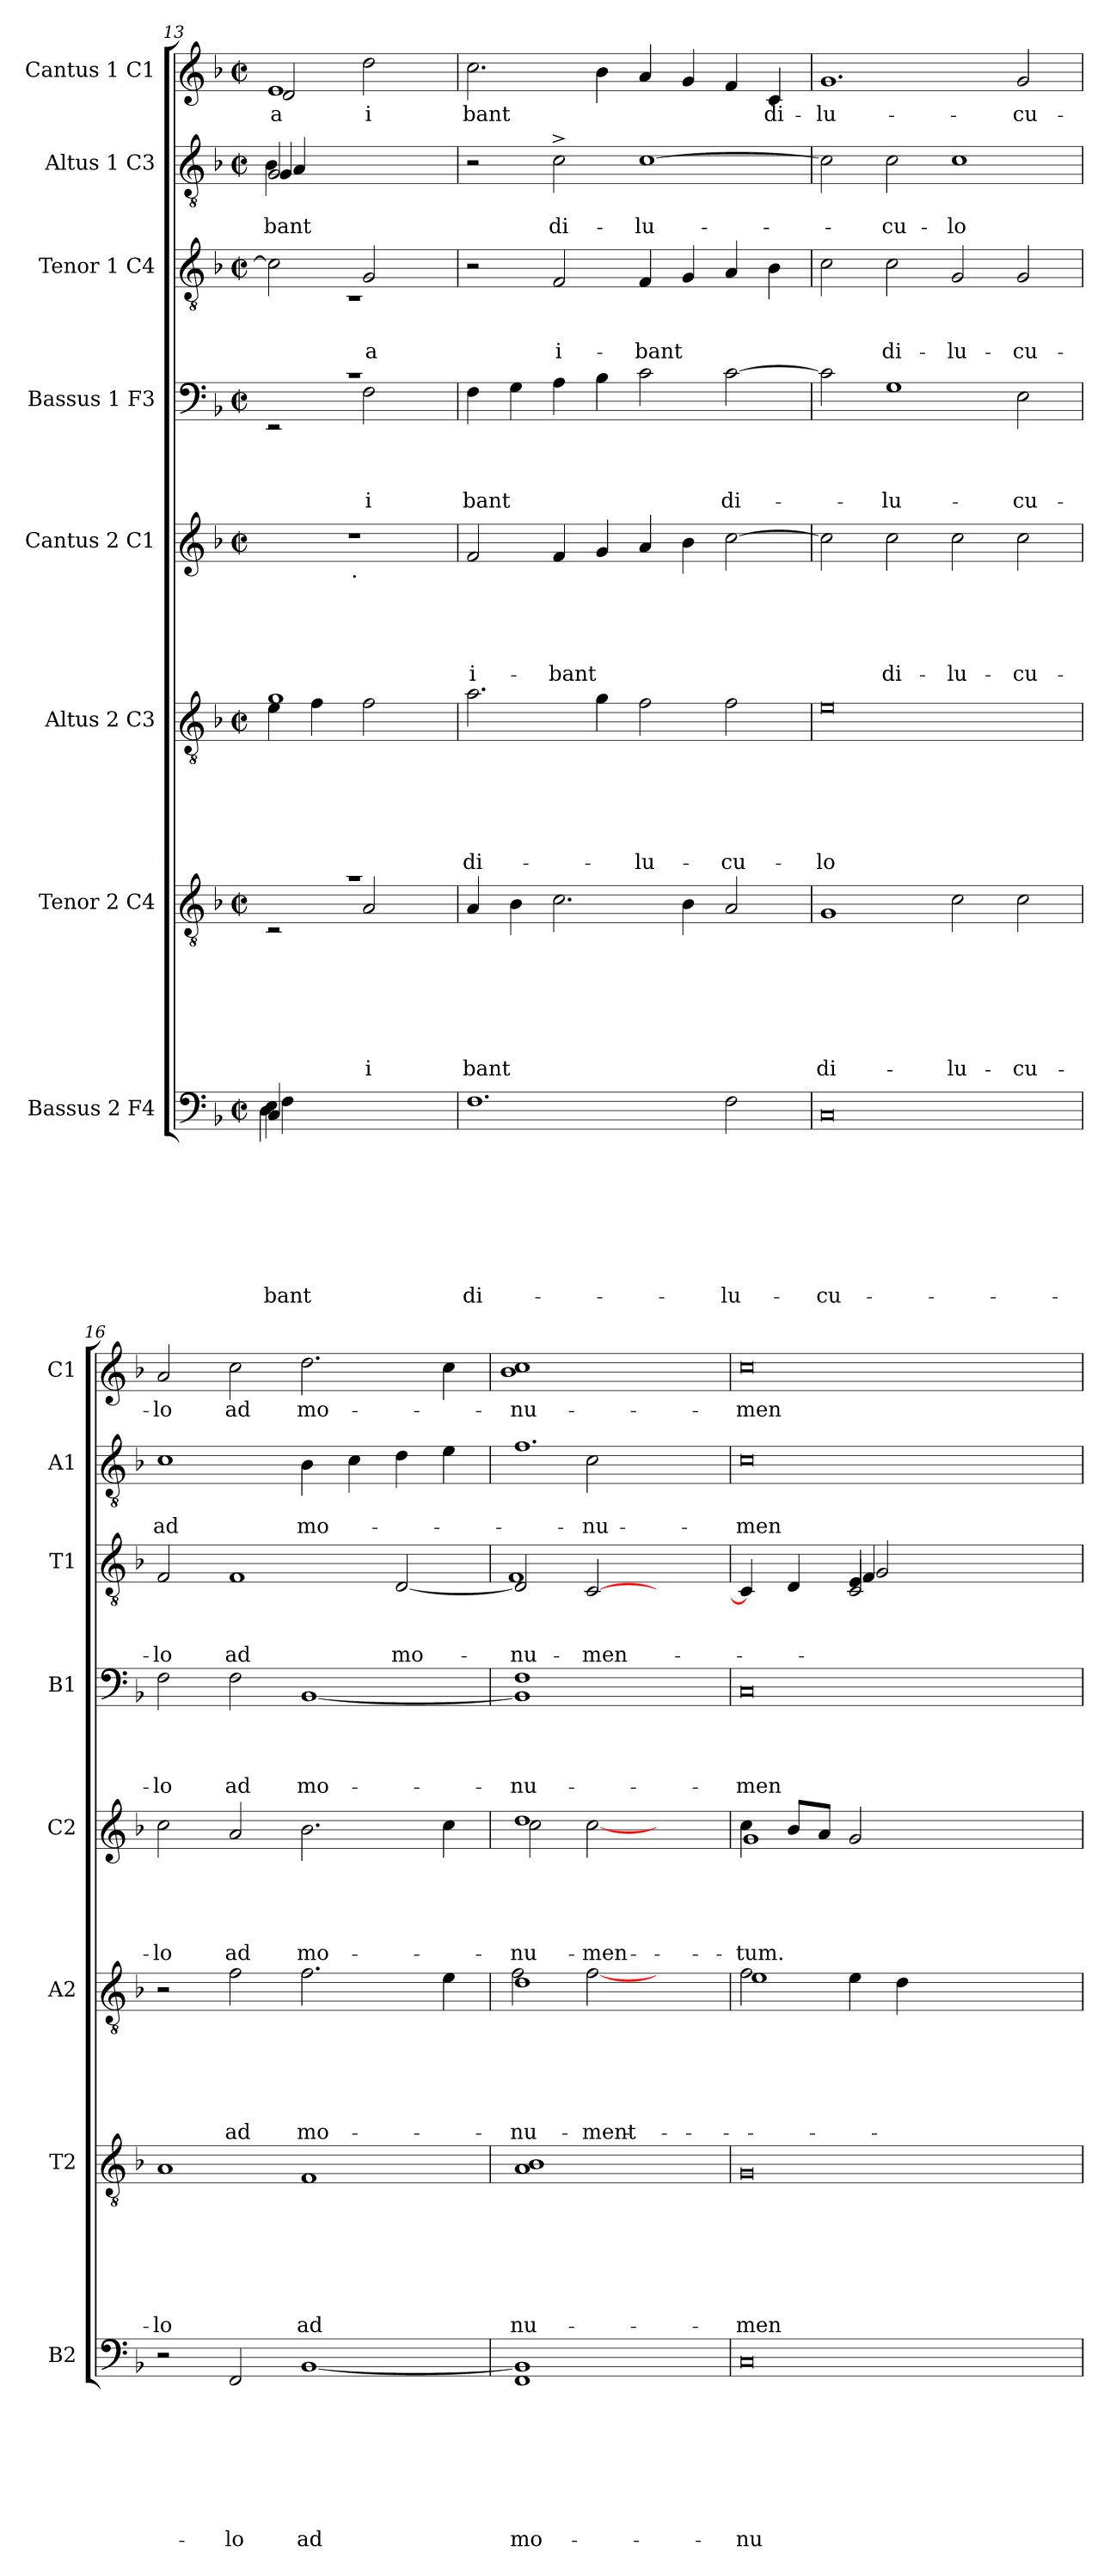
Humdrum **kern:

**kern	**text	**text	**text	**text	**text	**text	**text	**text	**kern	**text	**text	**text	**text	**text	**text	**text	**kern	**text	**text	**text	**text	**text	**text	**kern	**text	**text	**text	**text	**text	**kern	**text	**text	**text	**text	**kern	**text	**text	**text	**kern	**text	**text	**kern	**text
*part8	*part8	*part8	*part8	*part8	*part8	*part8	*part8	*part8	*part7	*part7	*part7	*part7	*part7	*part7	*part7	*part7	*part6	*part6	*part6	*part6	*part6	*part6	*part6	*part5	*part5	*part5	*part5	*part5	*part5	*part4	*part4	*part4	*part4	*part4	*part3	*part3	*part3	*part3	*part2	*part2	*part2	*part1	*part1
*staff8	*staff8	*staff8	*staff8	*staff8	*staff8	*staff8	*staff8	*staff8	*staff7	*staff7	*staff7	*staff7	*staff7	*staff7	*staff7	*staff7	*staff6	*staff6	*staff6	*staff6	*staff6	*staff6	*staff6	*staff5	*staff5	*staff5	*staff5	*staff5	*staff5	*staff4	*staff4	*staff4	*staff4	*staff4	*staff3	*staff3	*staff3	*staff3	*staff2	*staff2	*staff2	*staff1	*staff1
*I"Bassus 2 F4	*	*	*	*	*	*	*	*	*I"Tenor 2 C4	*	*	*	*	*	*	*	*I"Altus 2 C3	*	*	*	*	*	*	*I"Cantus 2 C1	*	*	*	*	*	*I"Bassus 1 F3	*	*	*	*	*I"Tenor 1 C4	*	*	*	*I"Altus 1 C3	*	*	*I"Cantus 1 C1	*
*I'B2	*	*	*	*	*	*	*	*	*I'T2	*	*	*	*	*	*	*	*I'A2	*	*	*	*	*	*	*I'C2	*	*	*	*	*	*I'B1	*	*	*	*	*I'T1	*	*	*	*I'A1	*	*	*I'C1	*
*clefF4	*	*	*	*	*	*	*	*	*clefGv2	*	*	*	*	*	*	*	*clefGv2	*	*	*	*	*	*	*clefG2	*	*	*	*	*	*clefF4	*	*	*	*	*clefGv2	*	*	*	*clefGv2	*	*	*clefG2	*
*k[b-]	*	*	*	*	*	*	*	*	*k[b-]	*	*	*	*	*	*	*	*k[b-]	*	*	*	*	*	*	*k[b-]	*	*	*	*	*	*k[b-]	*	*	*	*	*k[b-]	*	*	*	*k[b-]	*	*	*k[b-]	*
*F:	*	*	*	*	*	*	*	*	*F:	*	*	*	*	*	*	*	*F:	*	*	*	*	*	*	*F:	*	*	*	*	*	*F:	*	*	*	*	*F:	*	*	*	*F:	*	*	*F:	*
*M2/2	*	*	*	*	*	*	*	*	*M2/2	*	*	*	*	*	*	*	*M2/2	*	*	*	*	*	*	*M2/2	*	*	*	*	*	*M2/2	*	*	*	*	*M2/2	*	*	*	*M2/2	*	*	*M2/2	*
*met(c|)	*	*	*	*	*	*	*	*	*met(c|)	*	*	*	*	*	*	*	*met(c|)	*	*	*	*	*	*	*met(c|)	*	*	*	*	*	*met(c|)	*	*	*	*	*met(c|)	*	*	*	*met(c|)	*	*	*met(c|)	*
=13	=13	=13	=13	=13	=13	=13	=13	=13	=13	=13	=13	=13	=13	=13	=13	=13	=13	=13	=13	=13	=13	=13	=13	=13	=13	=13	=13	=13	=13	=13	=13	=13	=13	=13	=13	=13	=13	=13	=13	=13	=13	=13	=13
!	!	!	!	!	!	!	!	!LO:LY:b	!	!	!	!	!	!	!	!	!	!	!	!	!	!	!	!	!	!	!	!	!	!	!	!	!	!	!	!	!	!	!	!	!LO:LY:b	!	!
*^	*	*	*	*	*	*	*	*	*^	*	*	*	*	*	*	*	*^	*	*	*	*	*	*	*	*	*	*	*	*	*^	*	*	*	*	*^	*	*	*	*^	*	*	*	*
*	*^	*	*	*	*	*	*	*	*	*	*	*	*	*	*	*	*	*	*	*	*	*	*	*	*	*	*	*	*	*	*	*	*	*	*	*	*	*	*	*	*	*	*	*	*	*	*	*	*
*	*	*^	*	*	*	*	*	*	*	*	*	*	*	*	*	*	*	*	*	*	*	*	*	*	*	*	*	*	*	*	*	*	*	*	*	*	*	*	*	*	*	*	*	*	*	*	*	*	*	*
!	!	!	!	!	!	!	!	!	!	!	!	!	!	!	!	!	!	!	!	!	!	!	!	!	!	!	!	!	!	!	!	!	!	!	!	!	!	!	!	!	!	!	!	!	!	!	!	!	!LO:LY:b	!	!LO:LY:b
*	*	*	*	*	*	*	*	*	*	*	*	*	*	*	*	*	*	*	*	*	*	*	*	*	*	*	*	*	*	*	*	*	*	*	*	*	*	*	*	*	*	*	*	*	*	*^	*^	*	*	*^	*
!	!	!	!	!	!	!	!	!	!	!	!	!	!	!	!	!	!	!	!	!	!	!	!	!	!	!	!	!	!	!	!	!	!	!	!	!	!	!	!	!	!	!	!	!	!	!	!	!	!	!	!	!	!	!LO:LY:b
*	*	*	*	*	*	*	*	*	*	*	*	*	*	*	*	*	*	*	*	*	*	*	*	*	*	*	*	*	*^	*	*	*	*	*	*	*	*	*	*	*	*	*	*	*	*	*	*	*	*	*	*	*	*	*
4C/	4D\	4E\	4F\	.	.	.	.	.	.	.	-bant	1ra	2rC	.	.	.	.	.	.	.	1g	4e\	.	.	.	.	.	.	1r	4...ryy	.	.	.	.	.	1rc	2rEE	.	.	.	.	2c\]	1rC	.	.	.	2G/	4G/	4A/	4B-\	.	-bant	1e	2d/	-a
2.ryy	2.ryy	2.ryy	2.ryy	.	.	.	.	.	.	.	.	.	.	.	.	.	.	.	.	.	.	4f\	.	.	.	.	.	.	.	.	.	.	.	.	.	.	.	.	.	.	.	.	.	.	.	.	.	2ryy	2ryy	2ryy	.	.	.	.	.
!	!	!	!	!	!	!	!	!	!	!	!	!	!	!	!	!	!	!	!	!	!	!	!	!	!	!	!	!	!	!LO:TX:b:t=.	!	!	!	!	!	!	!	!	!	!	!	!	!	!	!	!	!	!	!	!	!	!	!	!	!
.	.	.	.	.	.	.	.	.	.	.	.	.	.	.	.	.	.	.	.	.	.	.	.	.	.	.	.	.	.	2ryy	.	.	.	.	.	.	.	.	.	.	.	.	.	.	.	.	.	.	.	.	.	.	.	.	.
!	!	!	!	!	!	!	!	!	!	!	!	!	!	!	!	!	!	!	!	!LO:LY:b	!	!	!	!	!	!	!	!	!	!	!	!	!	!	!	!	!	!	!	!	!LO:LY:b	!	!	!	!	!LO:LY:b	!	!	!	!	!	!	!	!	!LO:LY:b
.	.	.	.	.	.	.	.	.	.	.	.	.	2A/	.	.	.	.	.	.	i-	.	2f\	.	.	.	.	.	.	.	.	.	.	.	.	.	.	2F\	.	.	.	i-	2G/	.	.	.	-a	2ryy	.	.	.	.	.	.	2dd\	i-
.	.	.	.	.	.	.	.	.	.	.	.	.	.	.	.	.	.	.	.	.	.	.	.	.	.	.	.	.	.	.	.	.	.	.	.	.	.	.	.	.	.	.	.	.	.	.	.	4ryy	4ryy	4ryy	.	.	.	.	.
.	.	.	.	.	.	.	.	.	.	.	.	.	.	.	.	.	.	.	.	.	.	.	.	.	.	.	.	.	.	32ryy	.	.	.	.	.	.	.	.	.	.	.	.	.	.	.	.	.	.	.	.	.	.	.	.	.
!!LO:PB:g=z
=14	=14	=14	=14	=14	=14	=14	=14	=14	=14	=14	=14	=14	=14	=14	=14	=14	=14	=14	=14	=14	=14	=14	=14	=14	=14	=14	=14	=14	=14	=14	=14	=14	=14	=14	=14	=14	=14	=14	=14	=14	=14	=14	=14	=14	=14	=14	=14	=14	=14	=14	=14	=14	=14	=14	=14
!	!	!	!	!	!	!	!	!	!	!	!LO:LY:b	!	!	!	!	!	!	!	!	!LO:LY:b	!	!	!	!	!	!	!	!LO:LY:b	!	!	!	!	!	!	!LO:LY:b	!	!	!	!	!	!LO:LY:b	!	!	!	!	!	!	!	!	!	!	!	!	!	!LO:LY:b
*v	*v	*v	*v	*	*	*	*	*	*	*	*	*	*	*	*	*	*	*	*	*	*v	*v	*	*	*	*	*	*	*v	*v	*	*	*	*	*	*v	*v	*	*	*	*	*v	*v	*	*	*	*v	*v	*v	*v	*	*	*v	*v	*
*	*	*	*	*	*	*	*	*	*v	*v	*	*	*	*	*	*	*	*	*	*	*	*	*	*	*	*	*	*	*	*	*	*	*	*	*	*	*	*	*	*	*	*	*	*
1.F	.	.	.	.	.	.	.	di-	4A/	.	.	.	.	.	.	-bant	2.a\	.	.	.	.	.	-di-	2f/	.	.	.	.	i-	4F\	.	.	.	-bant	2r	.	.	.	2r	.	.	2.cc\	-bant
.	.	.	.	.	.	.	.	.	4B-\	.	.	.	.	.	.	.	.	.	.	.	.	.	.	.	.	.	.	.	.	4G\	.	.	.	.	.	.	.	.	.	.	.	.	.
!	!	!	!	!	!	!	!	!	!	!	!	!	!	!	!	!	!	!	!	!	!	!	!	!	!	!	!	!	!LO:LY:b	!	!	!	!	!	!	!	!	!LO:LY:b	!	!	!LO:LY:b	!	!
.	.	.	.	.	.	.	.	.	2.c\	.	.	.	.	.	.	.	.	.	.	.	.	.	.	4f/	.	.	.	.	-bant	4A\	.	.	.	.	2F/	.	.	i-	2c^>\	.	di-	.	.
.	.	.	.	.	.	.	.	.	.	.	.	.	.	.	.	.	4g\	.	.	.	.	.	.	4g/	.	.	.	.	.	4B-\	.	.	.	.	.	.	.	.	.	.	.	4b-\	.
!	!	!	!	!	!	!	!	!	!	!	!	!	!	!	!	!	!	!	!	!	!	!	!LO:LY:b	!	!	!	!	!	!	!	!	!	!	!	!	!	!	!LO:LY:b	!	!	!LO:LY:b	!	!
.	.	.	.	.	.	.	.	.	.	.	.	.	.	.	.	.	2f\	.	.	.	.	.	-lu-	4a/	.	.	.	.	.	2c\	.	.	.	.	4F/	.	.	-bant	[>1c	.	-lu-	4a/	.
.	.	.	.	.	.	.	.	.	4B-\	.	.	.	.	.	.	.	.	.	.	.	.	.	.	4b-\	.	.	.	.	.	.	.	.	.	.	4G/	.	.	.	.	.	.	4g/	.
!	!	!	!	!	!	!	!	!LO:LY:b	!	!	!	!	!	!	!	!	!	!	!	!	!	!	!LO:LY:b	!	!	!	!	!	!	!	!	!	!	!LO:LY:b	!	!	!	!	!	!	!	!	!
2F\	.	.	.	.	.	.	.	-lu-	2A/	.	.	.	.	.	.	.	2f\	.	.	.	.	.	-cu-	[>2cc\	.	.	.	.	.	[>2c\	.	.	.	di-	4A/	.	.	.	.	.	.	4f/	.
!	!	!	!	!	!	!	!	!	!	!	!	!	!	!	!	!	!	!	!	!	!	!	!	!	!	!	!	!	!	!	!	!	!	!	!	!	!	!	!	!	!	!	!LO:LY:b
.	.	.	.	.	.	.	.	.	.	.	.	.	.	.	.	.	.	.	.	.	.	.	.	.	.	.	.	.	.	.	.	.	.	.	4B-\	.	.	.	.	.	.	4c/	di-
=15	=15	=15	=15	=15	=15	=15	=15	=15	=15	=15	=15	=15	=15	=15	=15	=15	=15	=15	=15	=15	=15	=15	=15	=15	=15	=15	=15	=15	=15	=15	=15	=15	=15	=15	=15	=15	=15	=15	=15	=15	=15	=15	=15
!	!	!	!	!	!	!	!	!LO:LY:b:rj	!	!	!	!	!	!	!	!LO:LY:b	!	!	!	!	!	!	!LO:LY:b	!	!	!	!	!	!	!	!	!	!	!	!	!	!	!	!	!	!	!	!LO:LY:b
0C	.	.	.	.	.	.	.	-cu-	1G	.	.	.	.	.	.	di-	0e	.	.	.	.	.	-lo	2cc\]	.	.	.	.	.	2c\]	.	.	.	.	2c\	.	.	.	2c\]	.	.	1.g	-lu-
!	!	!	!	!	!	!	!	!	!	!	!	!	!	!	!	!	!	!	!	!	!	!	!	!	!	!	!	!	!LO:LY:b	!	!	!	!	!LO:LY:b	!	!	!	!LO:LY:b	!	!	!LO:LY:b	!	!
.	.	.	.	.	.	.	.	.	.	.	.	.	.	.	.	.	.	.	.	.	.	.	.	2cc\	.	.	.	.	di-	1G	.	.	.	-lu-	2c\	.	.	di-	2c\	.	-cu-	.	.
!	!	!	!	!	!	!	!	!	!	!	!	!	!	!	!	!LO:LY:b	!	!	!	!	!	!	!	!	!	!	!	!	!LO:LY:b	!	!	!	!	!	!	!	!	!LO:LY:b	!	!	!LO:LY:b	!	!
.	.	.	.	.	.	.	.	.	2c\	.	.	.	.	.	.	-lu-	.	.	.	.	.	.	.	2cc\	.	.	.	.	-lu-	.	.	.	.	.	2G/	.	.	-lu-	1c	.	-lo	.	.
!	!	!	!	!	!	!	!	!	!	!	!	!	!	!	!	!LO:LY:b	!	!	!	!	!	!	!	!	!	!	!	!	!LO:LY:b	!	!	!	!	!LO:LY:b	!	!	!	!LO:LY:b	!	!	!	!	!LO:LY:b
.	.	.	.	.	.	.	.	.	2c\	.	.	.	.	.	.	-cu-	.	.	.	.	.	.	.	2cc\	.	.	.	.	-cu-	2E\	.	.	.	-cu-	2G/	.	.	-cu-	.	.	.	2g/	-cu-
=16	=16	=16	=16	=16	=16	=16	=16	=16	=16	=16	=16	=16	=16	=16	=16	=16	=16	=16	=16	=16	=16	=16	=16	=16	=16	=16	=16	=16	=16	=16	=16	=16	=16	=16	=16	=16	=16	=16	=16	=16	=16	=16	=16
!	!	!	!	!	!	!	!	!	!	!	!	!	!	!	!	!LO:LY:b	!	!	!	!	!	!	!	!	!	!	!	!	!LO:LY:b	!	!	!	!	!LO:LY:b	!	!	!	!LO:LY:b	!	!	!LO:LY:b	!	!LO:LY:b
2r	.	.	.	.	.	.	.	.	1A	.	.	.	.	.	.	-lo	2r	.	.	.	.	.	.	2cc\	.	.	.	.	-lo	2F\	.	.	.	-lo	2F/	.	.	-lo	1c	.	ad	2a/	-lo
!	!	!	!	!	!	!	!	!LO:LY:b	!	!	!	!	!	!	!	!	!	!	!	!	!	!	!LO:LY:b	!	!	!	!	!	!LO:LY:b	!	!	!	!	!LO:LY:b	!	!	!	!LO:LY:b	!	!	!	!	!LO:LY:b
2FF/	.	.	.	.	.	.	.	-lo	.	.	.	.	.	.	.	.	2f\	.	.	.	.	.	ad	2a/	.	.	.	.	ad	2F\	.	.	.	ad	1F	.	.	ad	.	.	.	2cc\	ad
!	!	!	!	!	!	!	!	!LO:LY:b	!	!	!	!	!	!	!	!LO:LY:b	!	!	!	!	!	!	!LO:LY:b	!	!	!	!	!	!LO:LY:b	!	!	!	!	!LO:LY:b	!	!	!	!	!	!	!LO:LY:b	!	!LO:LY:b
[<1BB-	.	.	.	.	.	.	.	ad	1F	.	.	.	.	.	.	ad	2.f\	.	.	.	.	.	mo-	2.b-\	.	.	.	.	mo-	[<1BB-	.	.	.	mo-	.	.	.	.	4B-\	.	mo-	2.dd\	mo-
.	.	.	.	.	.	.	.	.	.	.	.	.	.	.	.	.	.	.	.	.	.	.	.	.	.	.	.	.	.	.	.	.	.	.	.	.	.	.	4c\	.	.	.	.
!	!	!	!	!	!	!	!	!	!	!	!	!	!	!	!	!	!	!	!	!	!	!	!	!	!	!	!	!	!	!	!	!	!	!	!	!	!	!LO:LY:b	!	!	!	!	!
.	.	.	.	.	.	.	.	.	.	.	.	.	.	.	.	.	.	.	.	.	.	.	.	.	.	.	.	.	.	.	.	.	.	.	[<2D/	.	.	mo-	4d\	.	.	.	.
.	.	.	.	.	.	.	.	.	.	.	.	.	.	.	.	.	4e\	.	.	.	.	.	.	4cc\	.	.	.	.	.	.	.	.	.	.	.	.	.	.	4e\	.	.	4cc\	.
=17	=17	=17	=17	=17	=17	=17	=17	=17	=17	=17	=17	=17	=17	=17	=17	=17	=17	=17	=17	=17	=17	=17	=17	=17	=17	=17	=17	=17	=17	=17	=17	=17	=17	=17	=17	=17	=17	=17	=17	=17	=17	=17	=17
!	!	!	!	!	!	!	!	!LO:LY:b	!	!	!	!	!	!	!	!LO:LY:b	!	!	!	!	!	!	!LO:LY:b	!	!	!	!	!	!LO:LY:b	!	!	!	!	!LO:LY:b	!	!	!	!LO:LY:b	!	!	!	!	!LO:LY:b
*	*	*	*	*	*	*	*	*	*	*	*	*	*	*	*	*	*^	*	*	*	*	*	*	*^	*	*	*	*	*	*	*	*	*	*	*^	*	*	*	*^	*	*	*	*
1FF 1BB-]	.	.	.	.	.	.	.	mo-	1A 1B-	.	.	.	.	.	.	-nu-	1d	2f\	.	.	.	.	.	-nu-	1dd	2cc\	.	.	.	.	-nu-	1BB-] 1F	.	.	.	-nu-	2D/]	1F	.	.	-nu-	1.f	2ryy	.	.	1b- 1cc	-nu-
!	!	!	!	!	!	!	!	!	!	!	!	!	!	!	!	!	!	!	!	!	!	!	!	!LO:LY:b	!	!	!	!	!	!	!LO:LY:b	!	!	!	!	!	!	!	!	!	!LO:LY:b	!	!	!	!LO:LY:b	!	!
.	.	.	.	.	.	.	.	.	.	.	.	.	.	.	.	.	.	[>2f\	.	.	.	.	.	-ment-	.	[>2cc\	.	.	.	.	-men-	.	.	.	.	.	[<2C/	.	.	.	-men-	.	2c\	.	-nu-	.	.
2ryy	.	.	.	.	.	.	.	.	2ryy	.	.	.	.	.	.	.	2ryy	2ryy	.	.	.	.	.	.	2ryy	2ryy	.	.	.	.	.	2ryy	.	.	.	.	2ryy	2ryy	.	.	.	.	2ryy	.	.	2ryy	.
=18	=18	=18	=18	=18	=18	=18	=18	=18	=18	=18	=18	=18	=18	=18	=18	=18	=18	=18	=18	=18	=18	=18	=18	=18	=18	=18	=18	=18	=18	=18	=18	=18	=18	=18	=18	=18	=18	=18	=18	=18	=18	=18	=18	=18	=18	=18	=18
!	!	!	!	!	!	!	!	!LO:LY:b	!	!	!	!	!	!	!	!LO:LY:b	!	!	!	!	!	!	!	!	!	!	!	!	!	!	!LO:LY:b	!	!	!	!	!LO:LY:b	!	!	!	!	!	!	!	!	!LO:LY:b	!	!LO:LY:b
*	*	*	*	*	*	*	*	*	*	*	*	*	*	*	*	*	*	*	*	*	*	*	*	*	*	*	*	*	*	*	*	*	*	*	*	*	*^	*^	*	*	*	*v	*v	*	*	*	*
0C	.	.	.	.	.	.	.	-nu-	0G	.	.	.	.	.	.	-men-	2f\	1e	.	.	.	.	.	.	4cc\	1g	.	.	.	.	-tum.	0C	.	.	.	-men-	4C/]	2ryy	2ryy	2ryy	.	.	.	0c	.	-men-	0cc	-men-
.	.	.	.	.	.	.	.	.	.	.	.	.	.	.	.	.	.	.	.	.	.	.	.	.	8b-/L	.	.	.	.	.	.	.	.	.	.	.	4D/	.	.	.	.	.	.	.	.	.	.	.
.	.	.	.	.	.	.	.	.	.	.	.	.	.	.	.	.	.	.	.	.	.	.	.	.	8a/J	.	.	.	.	.	.	.	.	.	.	.	.	.	.	.	.	.	.	.	.	.	.	.
.	.	.	.	.	.	.	.	.	.	.	.	.	.	.	.	.	4e\	.	.	.	.	.	.	.	2g/	.	.	.	.	.	.	.	.	.	.	.	4E/	4F/	2G/	2C/	.	.	.	.	.	.	.	.
.	.	.	.	.	.	.	.	.	.	.	.	.	.	.	.	.	4d\	.	.	.	.	.	.	.	.	.	.	.	.	.	.	.	.	.	.	.	1ryy	1ryy	.	.	.	.	.	.	.	.	.	.
.	.	.	.	.	.	.	.	.	.	.	.	.	.	.	.	.	1ryy	1ryy	.	.	.	.	.	.	1ryy	1ryy	.	.	.	.	.	.	.	.	.	.	.	.	1ryy	1ryy	.	.	.	.	.	.	.	.
.	.	.	.	.	.	.	.	.	.	.	.	.	.	.	.	.	.	.	.	.	.	.	.	.	.	.	.	.	.	.	.	.	.	.	.	.	4ryy	4ryy	.	.	.	.	.	.	.	.	.	.
*	*	*	*	*	*	*	*	*	*	*	*	*	*	*	*	*	*v	*v	*	*	*	*	*	*	*	*	*	*	*	*	*	*	*	*	*	*	*v	*v	*v	*v	*	*	*	*	*	*	*	*
*	*	*	*	*	*	*	*	*	*	*	*	*	*	*	*	*	*	*	*	*	*	*	*	*v	*v	*	*	*	*	*	*	*	*	*	*	*	*	*	*	*	*	*	*	*
=	=	=	=	=	=	=	=	=	=	=	=	=	=	=	=	=	=	=	=	=	=	=	=	=	=	=	=	=	=	=	=	=	=	=	=	=	=	=	=	=	=	=	=
*-	*-	*-	*-	*-	*-	*-	*-	*-	*-	*-	*-	*-	*-	*-	*-	*-	*-	*-	*-	*-	*-	*-	*-	*-	*-	*-	*-	*-	*-	*-	*-	*-	*-	*-	*-	*-	*-	*-	*-	*-	*-	*-	*-
